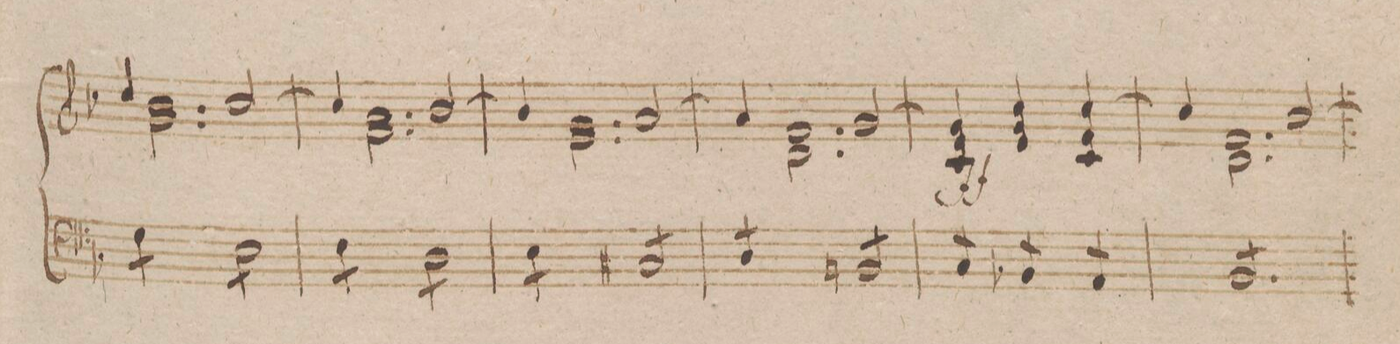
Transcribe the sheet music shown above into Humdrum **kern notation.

**kern	**dynam
*I"Organo.	*
*clefF4	*
*k[b-]	*
*met(c)	*
*M3/4	*
8G\L	.
8G\J	.
8E\L	.
8E\	.
8E\	.
8E\J	.
=45	=45
8F\L	.
8F\J	.
8D\L	.
8D\	.
8D\	.
8D\J	.
=46	=46
8E\L	.
8E\J	.
8C#X/L	.
8C#/	.
8C#/	.
8C#/J	.
=47	=47
8D/L	.
8D/J	.
8BBn/L	.
8BB/	.
8BB/	.
8BB/J	.
=48	=48
8C/L	.
8C/J	.
8BB-X/L	.
8BB-/J	.
8AA/L	.
8AA/J	.
=49	=49
8BB-/L	.
8BB-/	.
8BB-/	.
8BB-/	.
8BB-/	.
8BB-/J	.
=50	=50
*-	*-
